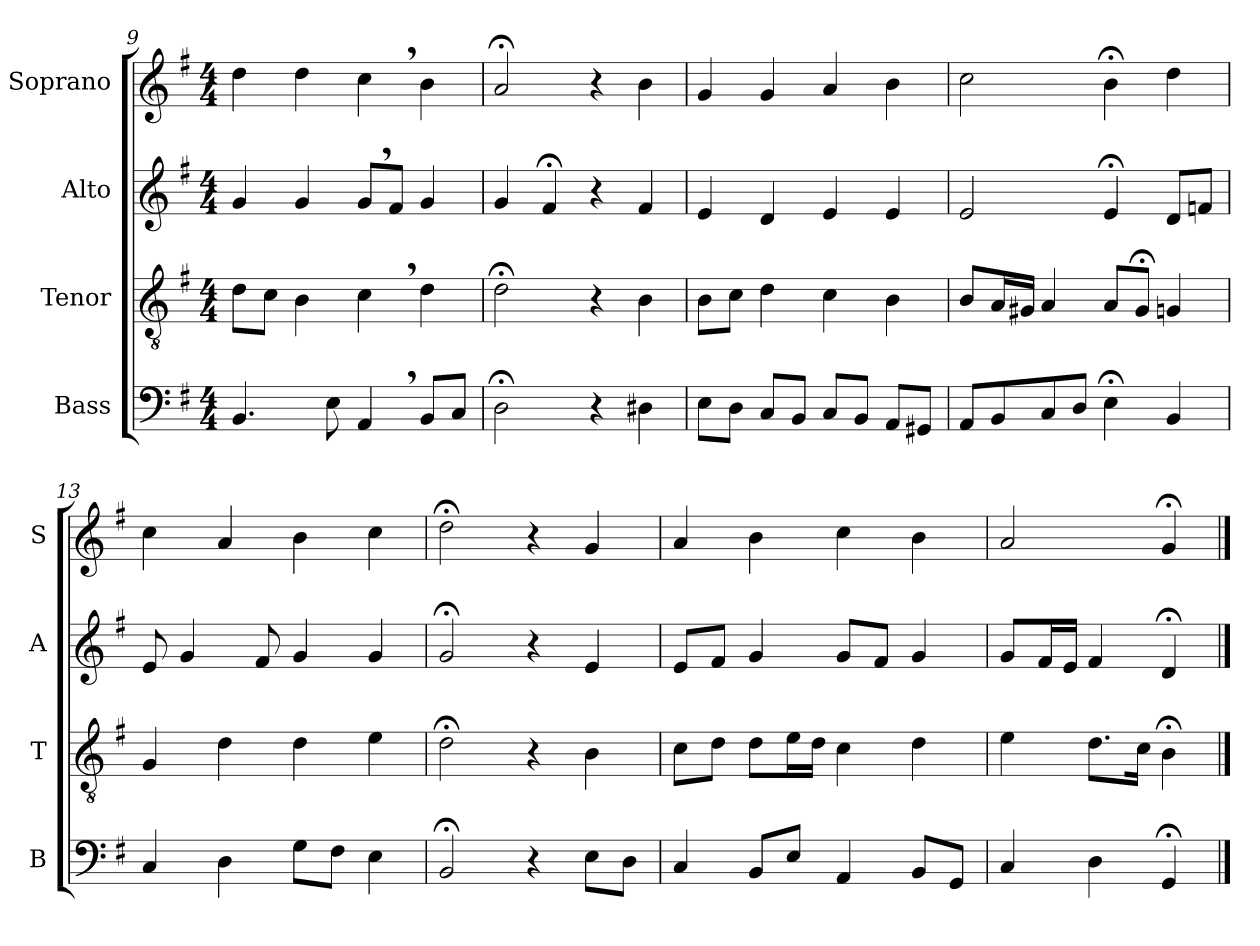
**kern	**kern	**kern	**kern
*part4	*part3	*part2	*part1
*staff4	*staff3	*staff2	*staff1
*I"Bass	*I"Tenor	*I"Alto	*I"Soprano
*I'B	*I'T	*I'A	*I'S
*clefF4	*clefGv2	*clefG2	*clefG2
*k[f#]	*k[f#]	*k[f#]	*k[f#]
*M4/4	*M4/4	*M4/4	*M4/4
=9	=9	=9	=9
4.BB/	8d\L	4g/	4dd\
.	8c\J	.	.
.	4B\	4g/	4dd\
8E\	.	.	.
4AA,/	4c,\	8g,/L	4cc,\
.	.	8f#/J	.
8BB/L	4d\	4g/	4b\
8C/J	.	.	.
=10	=10	=10	=10
2D;<\	2d;<\	4g/	2a;</
.	.	4f#;</	.
4r	4r	4r	4r
4D#X\	4B\	4f#/	4b\
=11	=11	=11	=11
8E\L	8B\L	4e/	4g/
8D\J	8c\J	.	.
8C/L	4d\	4d/	4g/
8BB/J	.	.	.
8C/L	4c\	4e/	4a/
8BB/J	.	.	.
8AA/L	4B\	4e/	4b\
8GG#X/J	.	.	.
=12	=12	=12	=12
8AA/L	8B/L	2e/	2cc\
8BB/	16A/L	.	.
.	16G#X/JJ	.	.
8C/	4A/	.	.
8D/J	.	.	.
4E;<\	8A/L	4e;</	4b;<\
.	8G#;</J	.	.
4BB/	4Gn/	8d/L	4dd\
.	.	8fn/J	.
=13	=13	=13	=13
4C/	4G/	8e/	4cc\
.	.	4g/	.
4D\	4d\	.	4a/
.	.	8f#/	.
8G\L	4d\	4g/	4b\
8F#\J	.	.	.
4E\	4e\	4g/	4cc\
=14	=14	=14	=14
2BB;</	2d;<\	2g;</	2dd;<\
4r	4r	4r	4r
8E\L	4B\	4e/	4g/
8D\J	.	.	.
=15	=15	=15	=15
4C/	8c\L	8e/L	4a/
.	8d\J	8f#/J	.
8BB/L	8d\L	4g/	4b\
8E/J	16e\L	.	.
.	16d\JJ	.	.
4AA/	4c\	8g/L	4cc\
.	.	8f#/J	.
8BB/L	4d\	4g/	4b\
8GG/J	.	.	.
=16	=16	=16	=16
4C/	4e\	8g/L	2a/
.	.	16f#/L	.
.	.	16e/JJ	.
4D\	8.d\L	4f#/	.
.	16c\Jk	.	.
4GG;</	4B;<\	4d;</	4g;</
==	==	==	==
*-	*-	*-	*-
